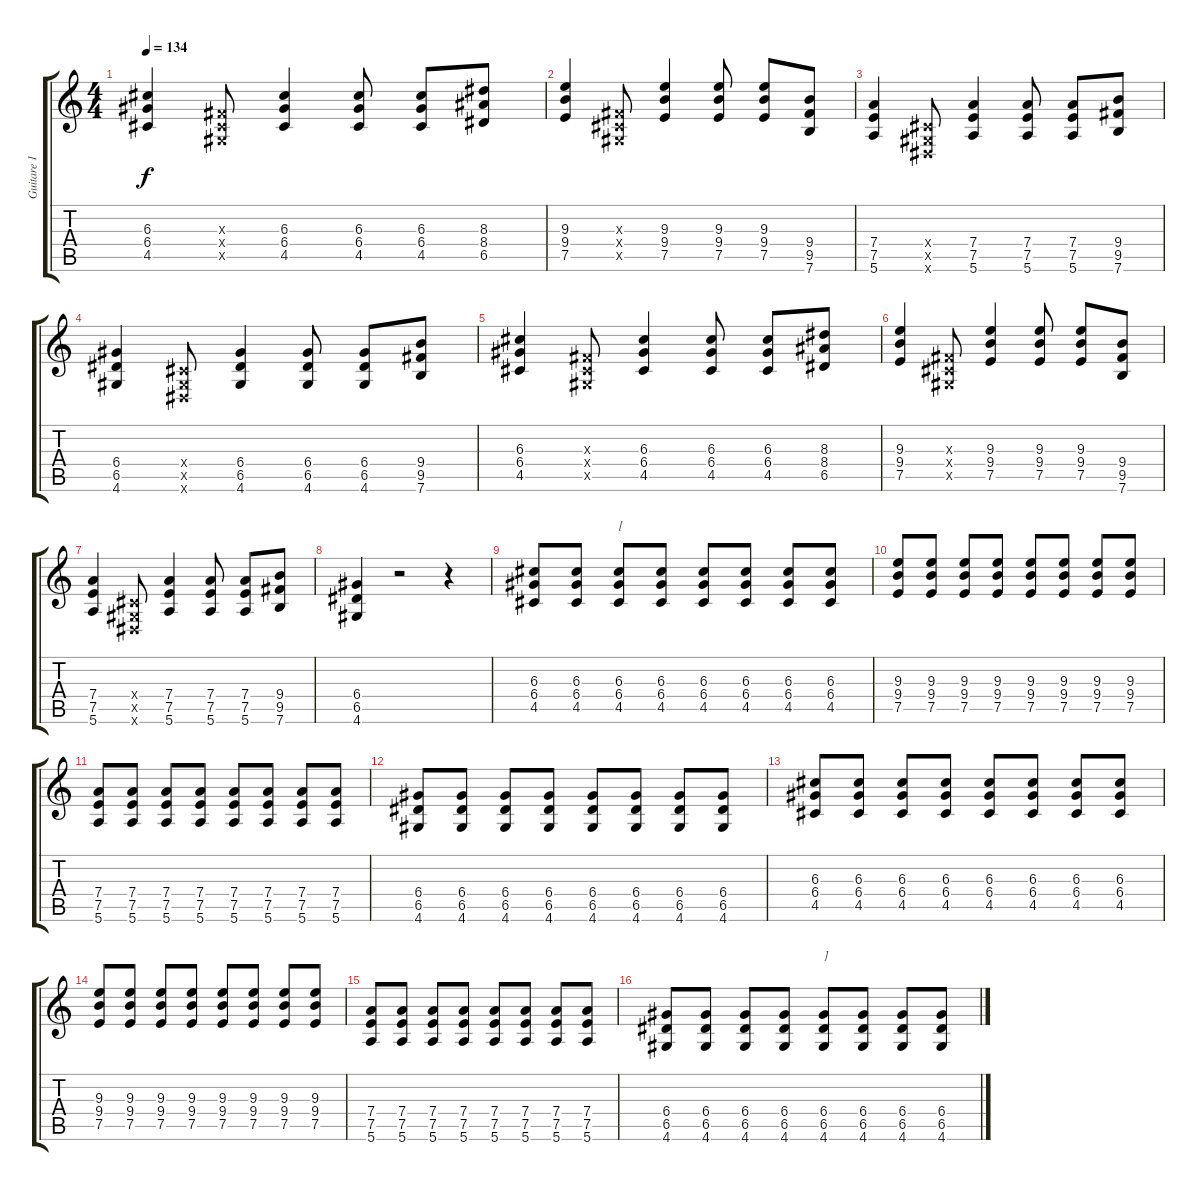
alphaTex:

\track ("Guitare 1" "Guitare 1") {instrument overdrivenguitar}
\staff {score tabs}
\tuning (E4 B3 G3 D3 A2 E2) {hide}
\ts (4 4)
\tempo 134
\clef g2
\ks c
(6.3 6.4 4.5).4{dy f instrument overdrivenguitar} (-1.3{x} -1.4{x} -1.5{x}).8 (6.3 6.4 4.5).4 (6.3 6.4 4.5).8 (6.3 6.4 4.5).8 (8.3 8.4 6.5).8 |
(9.3 9.4 7.5).4 (-1.3{x} -1.4{x} -1.5{x}).8 (9.3 9.4 7.5).4 (9.3 9.4 7.5).8 (9.3 9.4 7.5).8 (9.4 9.5 7.6).8 |
(7.4 7.5 5.6).4 (-1.4{x} -1.5{x} -1.6{x}).8 (7.4 7.5 5.6).4 (7.4 7.5 5.6).8 (7.4 7.5 5.6).8 (9.4 9.5 7.6).8 |
(6.4 6.5 4.6).4 (-1.4{x} -1.5{x} -1.6{x}).8 (6.4 6.5 4.6).4 (6.4 6.5 4.6).8 (6.4 6.5 4.6).8 (9.4 9.5 7.6).8 |
(6.3 6.4 4.5).4 (-1.3{x} -1.4{x} -1.5{x}).8 (6.3 6.4 4.5).4 (6.3 6.4 4.5).8 (6.3 6.4 4.5).8 (8.3 8.4 6.5).8 |
(9.3 9.4 7.5).4 (-1.3{x} -1.4{x} -1.5{x}).8 (9.3 9.4 7.5).4 (9.3 9.4 7.5).8 (9.3 9.4 7.5).8 (9.4 9.5 7.6).8 |
(7.4 7.5 5.6).4 (-1.4{x} -1.5{x} -1.6{x}).8 (7.4 7.5 5.6).4 (7.4 7.5 5.6).8 (7.4 7.5 5.6).8 (9.4 9.5 7.6).8 |
(6.4 6.5 4.6).4 r.2 r.4 |
(6.3 6.4 4.5).8 (6.3 6.4 4.5).8 (6.3 6.4 4.5).8{txt "["} (6.3 6.4 4.5).8 (6.3 6.4 4.5).8 (6.3 6.4 4.5).8 (6.3 6.4 4.5).8 (6.3 6.4 4.5).8 |
(9.3 9.4 7.5).8 (9.3 9.4 7.5).8 (9.3 9.4 7.5).8 (9.3 9.4 7.5).8 (9.3 9.4 7.5).8 (9.3 9.4 7.5).8 (9.3 9.4 7.5).8 (9.3 9.4 7.5).8 |
(7.4 7.5 5.6).8 (7.4 7.5 5.6).8 (7.4 7.5 5.6).8 (7.4 7.5 5.6).8 (7.4 7.5 5.6).8 (7.4 7.5 5.6).8 (7.4 7.5 5.6).8 (7.4 7.5 5.6).8 |
(6.4 6.5 4.6).8 (6.4 6.5 4.6).8 (6.4 6.5 4.6).8 (6.4 6.5 4.6).8 (6.4 6.5 4.6).8 (6.4 6.5 4.6).8 (6.4 6.5 4.6).8 (6.4 6.5 4.6).8 |
(6.3 6.4 4.5).8 (6.3 6.4 4.5).8 (6.3 6.4 4.5).8 (6.3 6.4 4.5).8 (6.3 6.4 4.5).8 (6.3 6.4 4.5).8 (6.3 6.4 4.5).8 (6.3 6.4 4.5).8 |
(9.3 9.4 7.5).8 (9.3 9.4 7.5).8 (9.3 9.4 7.5).8 (9.3 9.4 7.5).8 (9.3 9.4 7.5).8 (9.3 9.4 7.5).8 (9.3 9.4 7.5).8 (9.3 9.4 7.5).8 |
(7.4 7.5 5.6).8 (7.4 7.5 5.6).8 (7.4 7.5 5.6).8 (7.4 7.5 5.6).8 (7.4 7.5 5.6).8 (7.4 7.5 5.6).8 (7.4 7.5 5.6).8 (7.4 7.5 5.6).8 |
(6.4 6.5 4.6).8 (6.4 6.5 4.6).8 (6.4 6.5 4.6).8 (6.4 6.5 4.6).8 (6.4 6.5 4.6).8{txt "]"} (6.4 6.5 4.6).8 (6.4 6.5 4.6).8 (6.4 6.5 4.6).8
